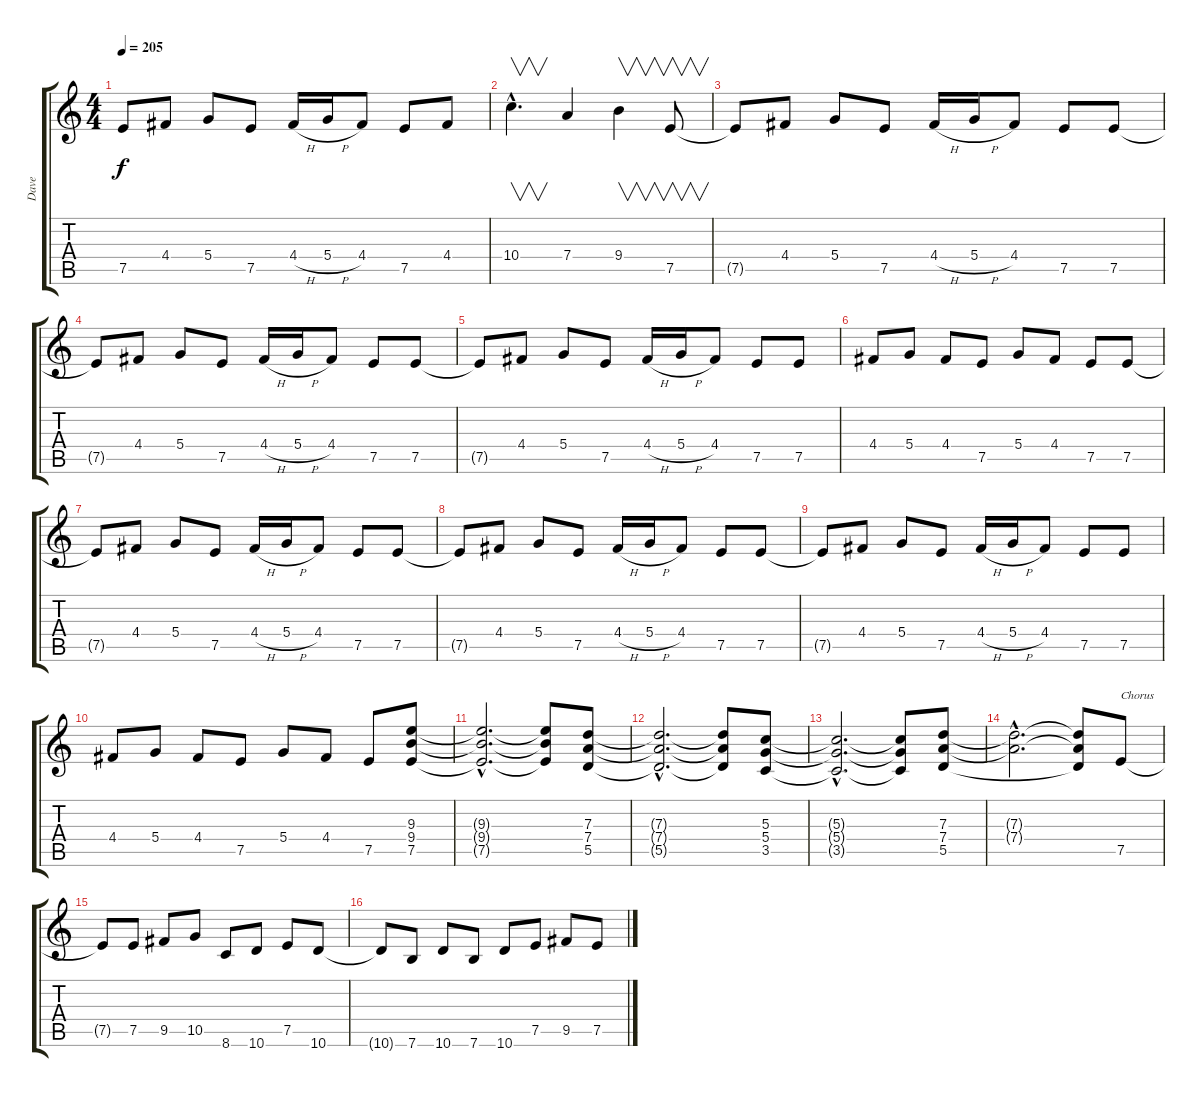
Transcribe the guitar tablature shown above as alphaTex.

\track ("Dave" "Dave") {instrument distortionguitar}
\staff {score tabs}
\tuning (E4 B3 G3 D3 A2 E2) {hide}
\ts (4 4)
\tempo 205
\clef g2
\ks c
7.5{t}.8{dy f} 4.4.8 5.4.8 7.5.8 4.4{h}.16 5.4{h}.16 4.4.8 7.5.8 4.4.8 |
10.4{hac}.4{v d} 7.4.4 9.4.4{v} 7.5.8{v} |
7.5{t}.8 4.4.8 5.4.8 7.5.8 4.4{h}.16 5.4{h}.16 4.4.8 7.5.8 7.5.8 |
7.5{t}.8 4.4.8 5.4.8 7.5.8 4.4{h}.16 5.4{h}.16 4.4.8 7.5.8 7.5.8 |
7.5{t}.8 4.4.8 5.4.8 7.5.8 4.4{h}.16 5.4{h}.16 4.4.8 7.5.8 7.5.8 |
4.4.8 5.4.8 4.4.8 7.5.8 5.4.8 4.4.8 7.5.8 7.5.8 |
7.5{t}.8 4.4.8 5.4.8 7.5.8 4.4{h}.16 5.4{h}.16 4.4.8 7.5.8 7.5.8 |
7.5{t}.8 4.4.8 5.4.8 7.5.8 4.4{h}.16 5.4{h}.16 4.4.8 7.5.8 7.5.8 |
7.5{t}.8 4.4.8 5.4.8 7.5.8 4.4{h}.16 5.4{h}.16 4.4.8 7.5.8 7.5.8 |
4.4.8 5.4.8 4.4.8 7.5.8 5.4.8 4.4.8 7.5.8 (9.3 9.4 7.5).8 |
(9.3{hac t} 9.4{hac t} 7.5{hac t}).2{d} (9.3{t} 9.4{t} 7.5{t}).8 (7.3 7.4 5.5).8 |
(7.3{hac t} 7.4{hac t} 5.5{hac t}).2{d} (7.3{t} 7.4{t} 5.5{t}).8 (5.3 5.4 3.5).8 |
(5.3{hac t} 5.4{hac t} 3.5{hac t}).2{d} (5.3{t} 5.4{t} 3.5{t}).8 (7.3 7.4 5.5).8 |
(7.3{hac t} 7.4{hac t}).2{d} (7.3{t} 7.4{t} 5.5{t}).8 7.5.8{txt "Chorus"} |
7.5{t}.8 7.5.8 9.5.8 10.5.8 8.6.8 10.6.8 7.5.8 10.6.8 |
10.6{t}.8 7.6.8 10.6.8 7.6.8 10.6.8 7.5.8 9.5.8 7.5.8
